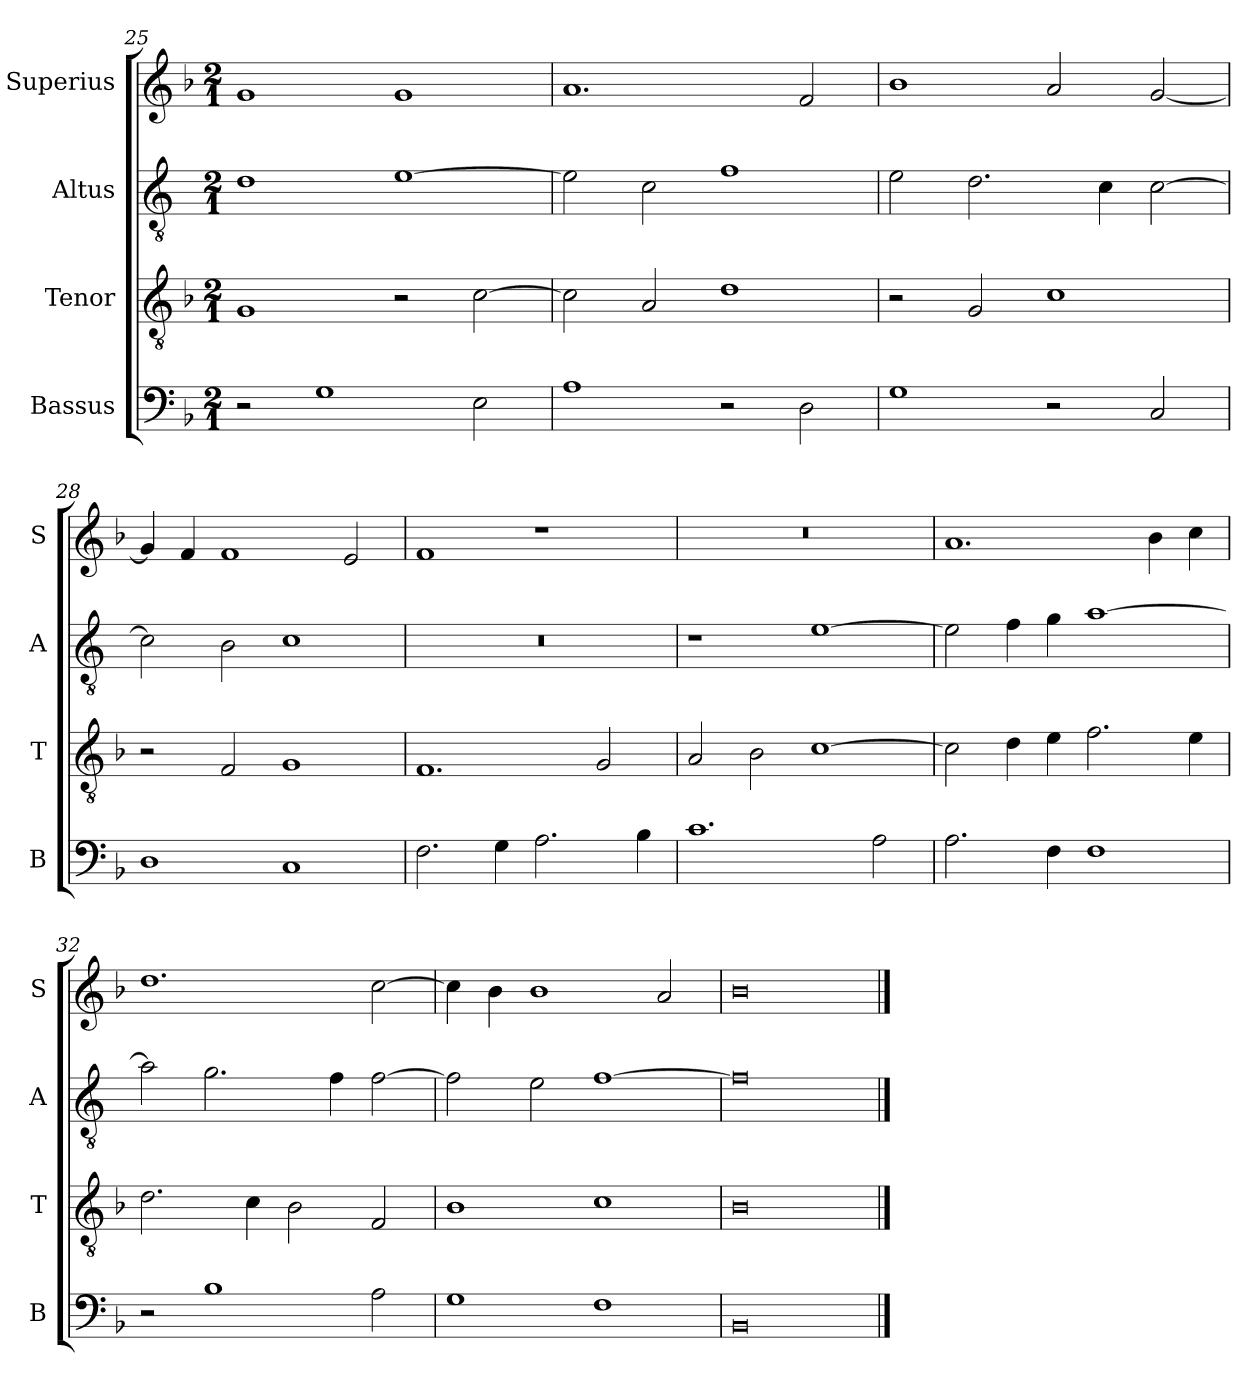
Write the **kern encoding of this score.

**kern	**kern	**kern	**kern
*part4	*part3	*part2	*part1
*staff4	*staff3	*staff2	*staff1
*I"Bassus	*I"Tenor	*I"Altus	*I"Superius
*I'B	*I'T	*I'A	*I'S
*clefF4	*clefGv2	*clefGv2	*clefG2
*k[b-]	*k[b-]	*k[]	*k[b-]
*M2/1	*M2/1	*M2/1	*M2/1
=25	=25	=25	=25
2r	1G	1d	1g
1G	.	.	.
.	2r	[1e	1g
2E\	[2c\	.	.
=26	=26	=26	=26
1A	2c\]	2e\]	1.a
.	2A/	2c\	.
2r	1d	1f	.
2D\	.	.	2f/
=27	=27	=27	=27
1G	2r	2e\	1b-
.	2G/	2.d\	.
2r	1c	.	2a/
.	.	4c\	.
2C/	.	[2c\	[2g/
=28	=28	=28	=28
1D	2r	2c\]	4g/]
.	.	.	4f/
.	2F/	2B\	1f
1C	1G	1c	.
.	.	.	2e/
=29	=29	=29	=29
2.F\	1.F	0r	1f
4G\	.	.	.
2.A\	.	.	1r
.	2G/	.	.
4B-\	.	.	.
=30	=30	=30	=30
1.c	2A/	1r	0r
.	2B-\	.	.
.	[1c	[1e	.
2A\	.	.	.
=31	=31	=31	=31
2.A\	2c\]	2e\]	1.a
.	4d\	4f\	.
4F\	4e\	4g\	.
1F	2.f\	[1a	.
.	.	.	4b-\
.	4e\	.	4cc\
=32	=32	=32	=32
2r	2.d\	2a\]	1.dd
1B-	.	2.g\	.
.	4c\	.	.
.	2B-\	.	.
.	.	4f\	.
2A\	2F/	[2f\	[2cc\
=33	=33	=33	=33
1G	1B-	2f\]	4cc\]
.	.	.	4b-\
.	.	2e\	1b-
1F	1c	[1f	.
.	.	.	2a/
=34	=34	=34	=34
0BB-	0B-	0f]	0b-
==	==	==	==
*-	*-	*-	*-
